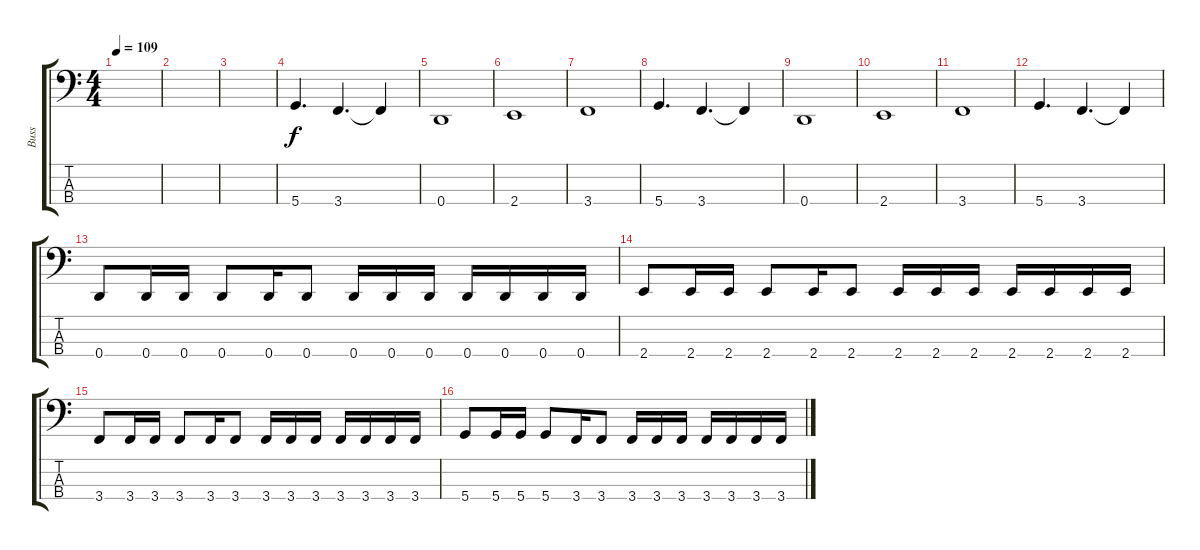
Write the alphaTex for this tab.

\track ("Buss" "Buss") {instrument electricbassfinger}
\staff {score tabs}
\tuning (G2 D2 A1 D1) {hide}
\ts (4 4)
\tempo 109
\clef f4
\ks c
|
|
|
5.4.4{d} 3.4.4{d} 3.4{t}.4 |
0.4.1 |
2.4.1 |
3.4.1 |
5.4.4{d} 3.4.4{d} 3.4{t}.4 |
0.4.1 |
2.4.1 |
3.4.1 |
5.4.4{d} 3.4.4{d} 3.4{t}.4 |
0.4.8 0.4.16 0.4.16 0.4.8 0.4.16 0.4.8 0.4.16 0.4.16 0.4.16 0.4.16 0.4.16 0.4.16 0.4.16 |
2.4.8 2.4.16 2.4.16 2.4.8 2.4.16 2.4.8 2.4.16 2.4.16 2.4.16 2.4.16 2.4.16 2.4.16 2.4.16 |
3.4.8 3.4.16 3.4.16 3.4.8 3.4.16 3.4.8 3.4.16 3.4.16 3.4.16 3.4.16 3.4.16 3.4.16 3.4.16 |
5.4.8 5.4.16 5.4.16 5.4.8 3.4.16 3.4.8 3.4.16 3.4.16 3.4.16 3.4.16 3.4.16 3.4.16 3.4.16
